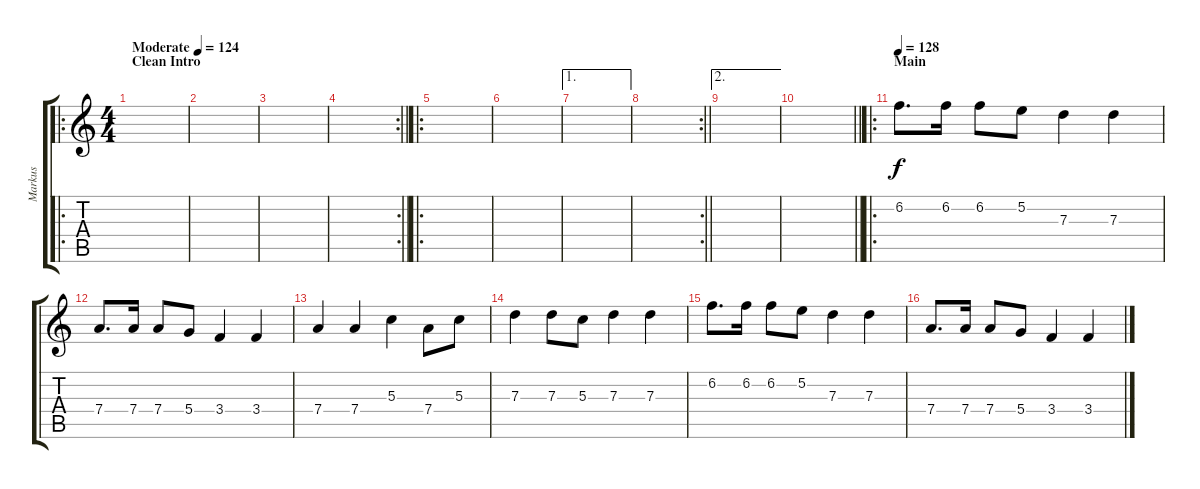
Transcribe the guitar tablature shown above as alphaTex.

\track ("Markus" "Markus") {instrument distortionguitar}
\staff {score tabs}
\tuning (E4 B3 G3 D3 A2 E2) {hide}
\ro
\ts (4 4)
\section ("" "Clean Intro")
\tempo (124 "Moderate")
\clef g2
\ks c
|
|
|
\rc 2
\barLineRight lightlight
|
\ro
\section ("" "")
|
|
\ae 1
|
\rc 2
\barLineRight lightlight
|
\ae 2
\section ("" "")
|
\barLineRight lightlight
|
\ro
\section ("" "Main")
\tempo 128
6.2.8{d} 6.2.16 6.2.8 5.2.8 7.3.4 7.3.4 |
7.4.8{d} 7.4.16 7.4.8 5.4.8 3.4.4 3.4.4 |
7.4.4 7.4.4 5.3.4 7.4.8 5.3.8 |
7.3.4 7.3.8 5.3.8 7.3.4 7.3.4 |
6.2.8{d} 6.2.16 6.2.8 5.2.8 7.3.4 7.3.4 |
7.4.8{d} 7.4.16 7.4.8 5.4.8 3.4.4 3.4.4
